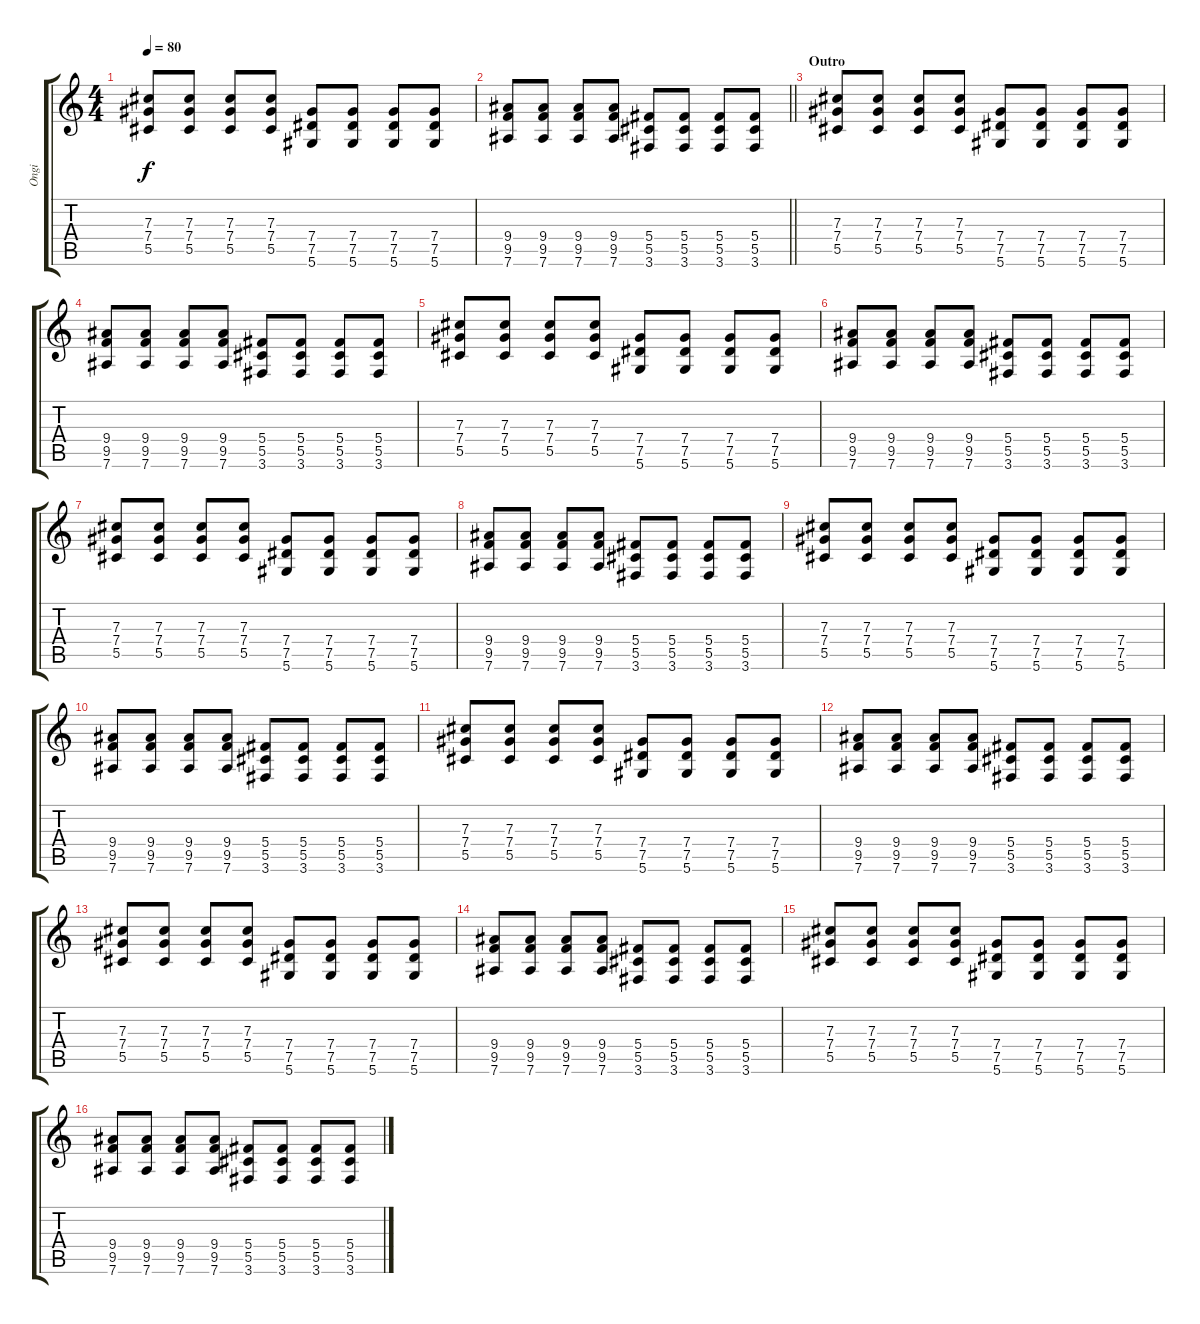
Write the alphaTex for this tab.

\track ("Ongi" "Ongi") {instrument distortionguitar}
\staff {score tabs}
\tuning (Eb4 Bb3 Gb3 Db3 Ab2 Eb2) {hide}
\ts (4 4)
\tempo 80
\clef g2
\ks c
(7.3 7.4 5.5).8{dy f} (7.3 7.4 5.5).8 (7.3 7.4 5.5).8 (7.3 7.4 5.5).8 (7.4 7.5 5.6).8 (7.4 7.5 5.6).8 (7.4 7.5 5.6).8 (7.4 7.5 5.6).8 |
\barLineRight lightlight
(9.4 9.5 7.6).8 (9.4 9.5 7.6).8 (9.4 9.5 7.6).8 (9.4 9.5 7.6).8 (5.4 5.5 3.6).8 (5.4 5.5 3.6).8 (5.4 5.5 3.6).8 (5.4 5.5 3.6).8 |
\section ("" "Outro")
(7.3 7.4 5.5).8 (7.3 7.4 5.5).8 (7.3 7.4 5.5).8 (7.3 7.4 5.5).8 (7.4 7.5 5.6).8 (7.4 7.5 5.6).8 (7.4 7.5 5.6).8 (7.4 7.5 5.6).8 |
(9.4 9.5 7.6).8 (9.4 9.5 7.6).8 (9.4 9.5 7.6).8 (9.4 9.5 7.6).8 (5.4 5.5 3.6).8 (5.4 5.5 3.6).8 (5.4 5.5 3.6).8 (5.4 5.5 3.6).8 |
(7.3 7.4 5.5).8 (7.3 7.4 5.5).8 (7.3 7.4 5.5).8 (7.3 7.4 5.5).8 (7.4 7.5 5.6).8 (7.4 7.5 5.6).8 (7.4 7.5 5.6).8 (7.4 7.5 5.6).8 |
(9.4 9.5 7.6).8 (9.4 9.5 7.6).8 (9.4 9.5 7.6).8 (9.4 9.5 7.6).8 (5.4 5.5 3.6).8 (5.4 5.5 3.6).8 (5.4 5.5 3.6).8 (5.4 5.5 3.6).8 |
(7.3 7.4 5.5).8 (7.3 7.4 5.5).8 (7.3 7.4 5.5).8 (7.3 7.4 5.5).8 (7.4 7.5 5.6).8 (7.4 7.5 5.6).8 (7.4 7.5 5.6).8 (7.4 7.5 5.6).8 |
(9.4 9.5 7.6).8 (9.4 9.5 7.6).8 (9.4 9.5 7.6).8 (9.4 9.5 7.6).8 (5.4 5.5 3.6).8 (5.4 5.5 3.6).8 (5.4 5.5 3.6).8 (5.4 5.5 3.6).8 |
(7.3 7.4 5.5).8 (7.3 7.4 5.5).8 (7.3 7.4 5.5).8 (7.3 7.4 5.5).8 (7.4 7.5 5.6).8 (7.4 7.5 5.6).8 (7.4 7.5 5.6).8 (7.4 7.5 5.6).8 |
(9.4 9.5 7.6).8 (9.4 9.5 7.6).8 (9.4 9.5 7.6).8 (9.4 9.5 7.6).8 (5.4 5.5 3.6).8 (5.4 5.5 3.6).8 (5.4 5.5 3.6).8 (5.4 5.5 3.6).8 |
(7.3 7.4 5.5).8 (7.3 7.4 5.5).8 (7.3 7.4 5.5).8 (7.3 7.4 5.5).8 (7.4 7.5 5.6).8 (7.4 7.5 5.6).8 (7.4 7.5 5.6).8 (7.4 7.5 5.6).8 |
(9.4 9.5 7.6).8 (9.4 9.5 7.6).8 (9.4 9.5 7.6).8 (9.4 9.5 7.6).8 (5.4 5.5 3.6).8 (5.4 5.5 3.6).8 (5.4 5.5 3.6).8 (5.4 5.5 3.6).8 |
(7.3 7.4 5.5).8 (7.3 7.4 5.5).8 (7.3 7.4 5.5).8 (7.3 7.4 5.5).8 (7.4 7.5 5.6).8 (7.4 7.5 5.6).8 (7.4 7.5 5.6).8 (7.4 7.5 5.6).8 |
(9.4 9.5 7.6).8 (9.4 9.5 7.6).8 (9.4 9.5 7.6).8 (9.4 9.5 7.6).8 (5.4 5.5 3.6).8 (5.4 5.5 3.6).8 (5.4 5.5 3.6).8 (5.4 5.5 3.6).8 |
(7.3 7.4 5.5).8 (7.3 7.4 5.5).8 (7.3 7.4 5.5).8 (7.3 7.4 5.5).8 (7.4 7.5 5.6).8 (7.4 7.5 5.6).8 (7.4 7.5 5.6).8 (7.4 7.5 5.6).8 |
(9.4 9.5 7.6).8 (9.4 9.5 7.6).8 (9.4 9.5 7.6).8 (9.4 9.5 7.6).8 (5.4 5.5 3.6).8 (5.4 5.5 3.6).8 (5.4 5.5 3.6).8 (5.4 5.5 3.6).8
